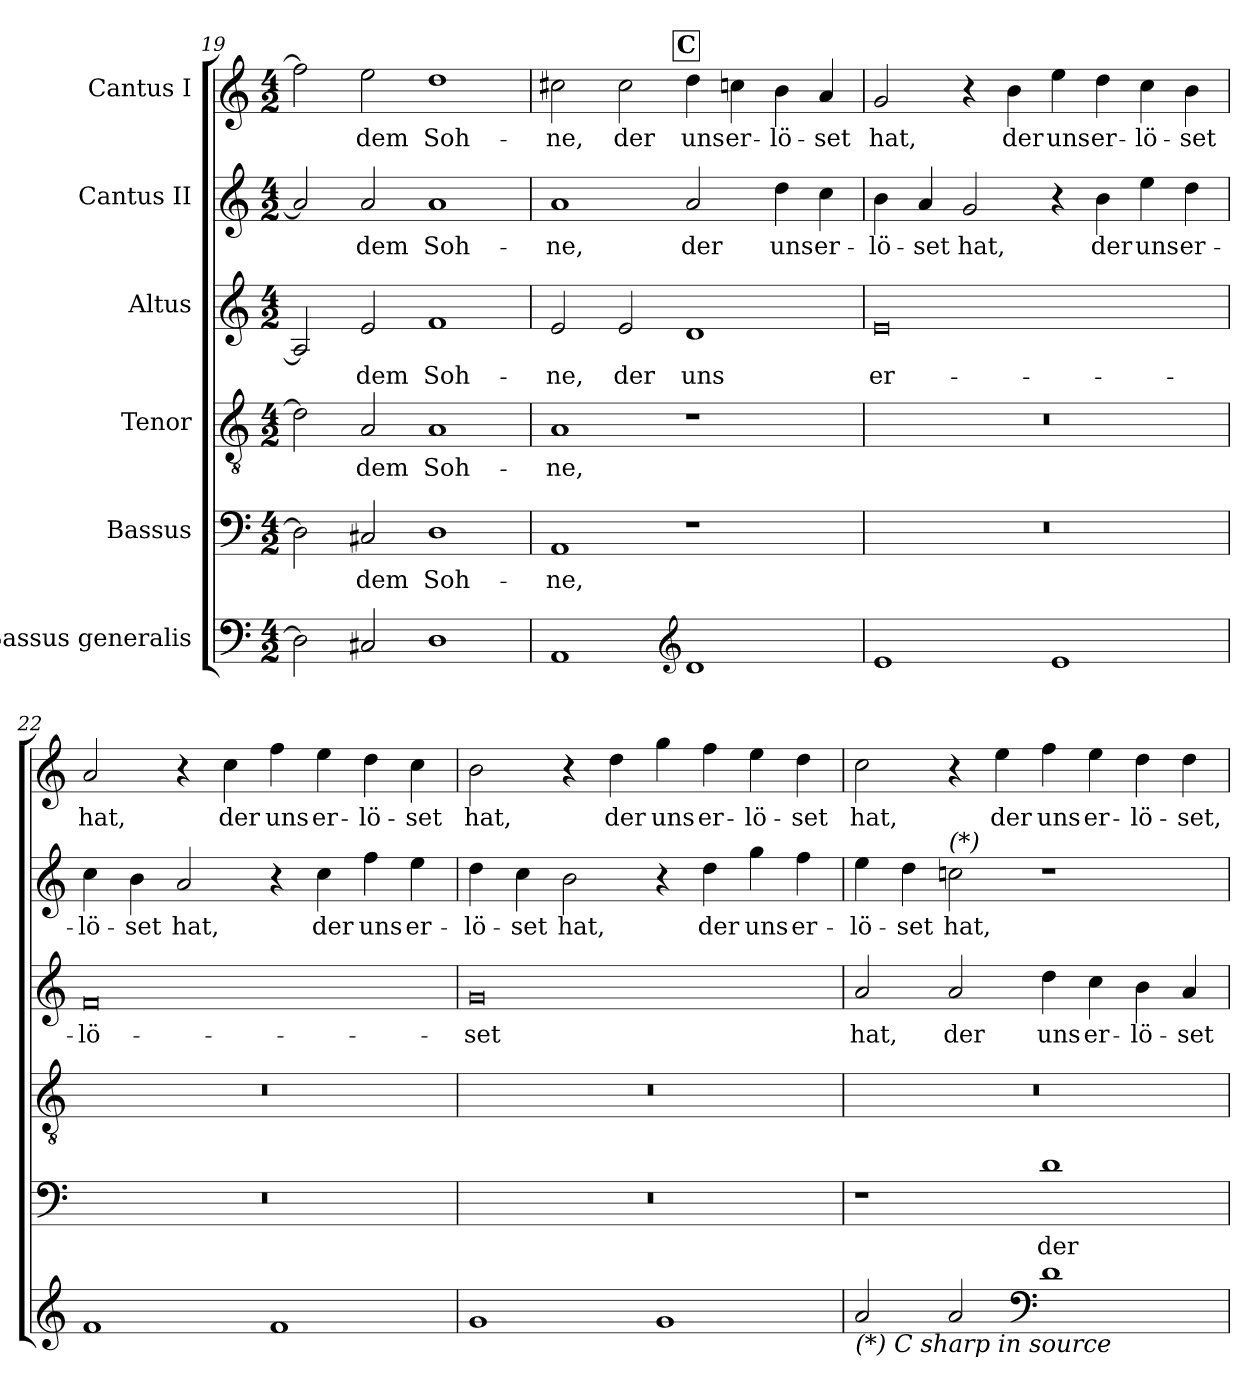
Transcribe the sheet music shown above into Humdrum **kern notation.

**kern	**kern	**text	**kern	**text	**kern	**text	**kern	**text	**kern	**text
*part6	*part5	*part5	*part4	*part4	*part3	*part3	*part2	*part2	*part1	*part1
*staff6	*staff5	*staff5	*staff4	*staff4	*staff3	*staff3	*staff2	*staff2	*staff1	*staff1
*I"Bassus generalis	*I"Bassus	*	*I"Tenor	*	*I"Altus	*	*I"Cantus II	*	*I"Cantus I	*
*clefF4	*clefF4	*	*clefGv2	*	*clefG2	*	*clefG2	*	*clefG2	*
*k[]	*k[]	*	*k[]	*	*k[]	*	*k[]	*	*k[]	*
*M4/2	*M4/2	*	*M4/2	*	*M4/2	*	*M4/2	*	*M4/2	*
=19	=19	=19	=19	=19	=19	=19	=19	=19	=19	=19
2D\]	2D\]	.	2d\]	.	2A/]	.	2a/]	.	2ff\]	.
2C#X/	2C#X/	dem	2A/	dem	2e/	dem	2a/	dem	2ee\	dem
1D	1D	Soh-	1A	Soh-	1f	Soh-	1a	Soh-	1dd	Soh-
!!LO:REH:place=s1:a:B:fs=14:t=C:qo=4
=20	=20	=20	=20	=20	=20	=20	=20	=20	=20	=20
1AA	1AA	-ne,	1A	-ne,	2e/	-ne,	1a	-ne,	2cc#X\	-ne,
.	.	.	.	.	2e/	der	.	.	2cc#\	der
*clefG2	*	*	*	*	*	*	*	*	*	*
1d	1r	.	1r	.	1d	uns	2a/	der	4dd\	uns
.	.	.	.	.	.	.	.	.	4ccn\	er-
.	.	.	.	.	.	.	4dd\	uns	4b\	-lö-
.	.	.	.	.	.	.	4cc\	er-	4a/	-set
=21	=21	=21	=21	=21	=21	=21	=21	=21	=21	=21
1e	0r	.	0r	.	0e	er-	4b\	-lö-	2g/	hat,
.	.	.	.	.	.	.	4a/	-set	.	.
.	.	.	.	.	.	.	2g/	hat,	4r	.
.	.	.	.	.	.	.	.	.	4b\	der
1e	.	.	.	.	.	.	4r	.	4ee\	uns
.	.	.	.	.	.	.	4b\	der	4dd\	er-
.	.	.	.	.	.	.	4ee\	uns	4cc\	-lö-
.	.	.	.	.	.	.	4dd\	er-	4b\	-set
=22	=22	=22	=22	=22	=22	=22	=22	=22	=22	=22
1f	0r	.	0r	.	0f	-lö-	4cc\	-lö-	2a/	hat,
.	.	.	.	.	.	.	4b\	-set	.	.
.	.	.	.	.	.	.	2a/	hat,	4r	.
.	.	.	.	.	.	.	.	.	4cc\	der
1f	.	.	.	.	.	.	4r	.	4ff\	uns
.	.	.	.	.	.	.	4cc\	der	4ee\	er-
.	.	.	.	.	.	.	4ff\	uns	4dd\	-lö-
.	.	.	.	.	.	.	4ee\	er-	4cc\	-set
=23	=23	=23	=23	=23	=23	=23	=23	=23	=23	=23
1g	0r	.	0r	.	0g	-set	4dd\	-lö-	2b\	hat,
.	.	.	.	.	.	.	4cc\	-set	.	.
.	.	.	.	.	.	.	2b\	hat,	4r	.
.	.	.	.	.	.	.	.	.	4dd\	der
1g	.	.	.	.	.	.	4r	.	4gg\	uns
.	.	.	.	.	.	.	4dd\	der	4ff\	er-
.	.	.	.	.	.	.	4gg\	uns	4ee\	-lö-
.	.	.	.	.	.	.	4ff\	er-	4dd\	-set
=24	=24	=24	=24	=24	=24	=24	=24	=24	=24	=24
!LO:TX:b:i:t=(*) C sharp in source	!	!	!	!	!	!	!	!	!	!
2a/	1r	.	0r	.	2a/	hat,	4ee\	-lö-	2cc\	hat,
.	.	.	.	.	.	.	4dd\	-set	.	.
!	!	!	!	!	!	!	!LO:TX:a:i:t=(*)	!	!	!
2a/	.	.	.	.	2a/	der	2ccn\	hat,	4r	.
.	.	.	.	.	.	.	.	.	4ee\	der
*clefF4	*	*	*	*	*	*	*	*	*	*
1d	1d	der	.	.	4dd\	uns	1r	.	4ff\	uns
.	.	.	.	.	4cc\	er-	.	.	4ee\	er-
.	.	.	.	.	4b\	-lö-	.	.	4dd\	-lö-
.	.	.	.	.	4a/	-set	.	.	4dd\	-set,
=	=	=	=	=	=	=	=	=	=	=
*-	*-	*-	*-	*-	*-	*-	*-	*-	*-	*-
